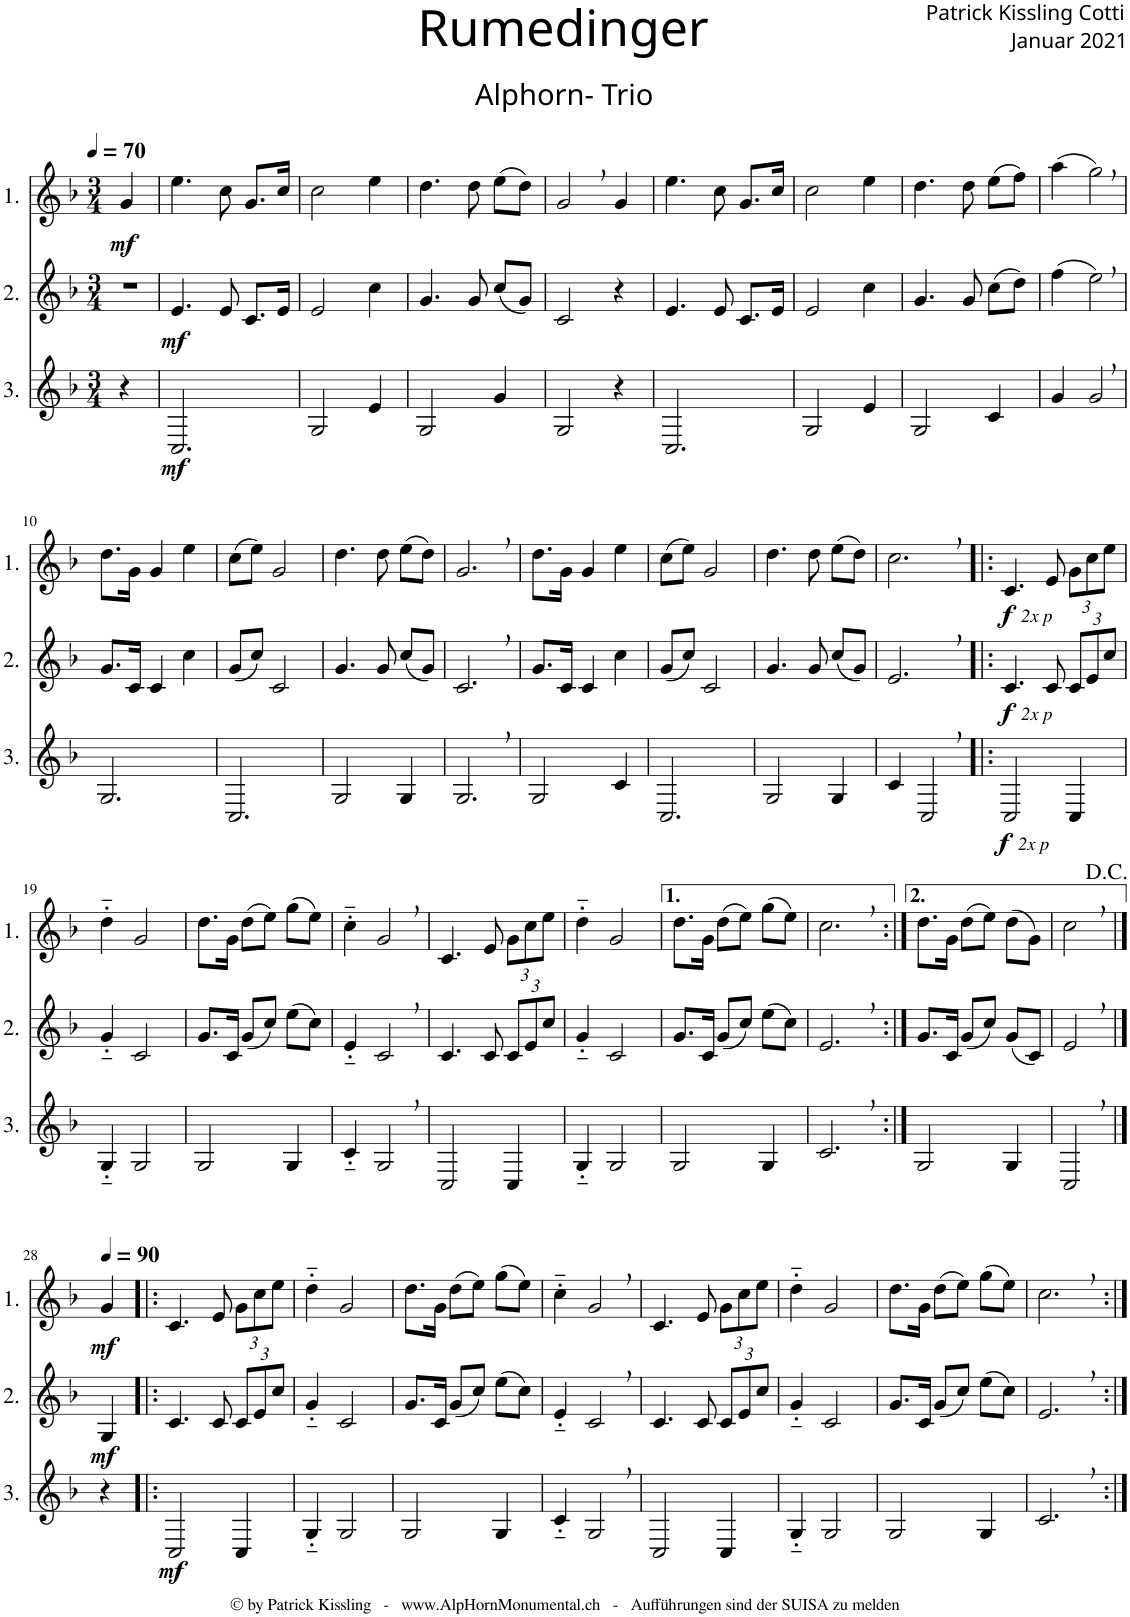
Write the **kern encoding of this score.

**kern	**dynam	**kern	**dynam	**kern	**dynam
*part3	*part3	*part2	*part2	*part1	*part1
*staff3	*staff3	*staff2	*staff2	*staff1	*staff1
*I"3.	*	*I"2.	*	*I"1.	*
*clefG2	*	*clefG2	*	*clefG2	*
*Trd4c7	*	*Trd4c7	*	*Trd4c7	*
*k[b-]	*	*k[b-]	*	*k[b-]	*
*M3/4	*	*M3/4	*	*M3/4	*
*MM70	*	*MM70	*	*MM70	*
=1	=1	=1	=1	=1	=1
!	!	!	!	!	!LO:DY:b
4r	.	2.r	.	4g/	mf
2ryy	.	.	.	2ryy	.
=2	=2	=2	=2	=2	=2
!	!LO:DY:b	!	!LO:DY:b	!	!
2.C/	mf	4.e/	mf	4.ee\	.
.	.	8e/	.	8cc\	.
.	.	8.c/L	.	8.g/L	.
.	.	16e/Jk	.	16cc/Jk	.
=3	=3	=3	=3	=3	=3
2G/	.	2e/	.	2cc\	.
4e/	.	4cc\	.	4ee\	.
=4	=4	=4	=4	=4	=4
2G/	.	4.g/	.	4.dd\	.
.	.	8g/	.	8dd\	.
4g/	.	(8cc/L	.	(8ee\L	.
.	.	8g/J)	.	8dd\J)	.
=5	=5	=5	=5	=5	=5
2G/	.	2c/	.	2g,/	.
4r	.	4r	.	4g/	.
=6	=6	=6	=6	=6	=6
2.C/	.	4.e/	.	4.ee\	.
.	.	8e/	.	8cc\	.
.	.	8.c/L	.	8.g/L	.
.	.	16e/Jk	.	16cc/Jk	.
=7	=7	=7	=7	=7	=7
2G/	.	2e/	.	2cc\	.
4e/	.	4cc\	.	4ee\	.
=8	=8	=8	=8	=8	=8
2G/	.	4.g/	.	4.dd\	.
.	.	8g/	.	8dd\	.
4c/	.	(8cc\L	.	(8ee\L	.
.	.	8dd\J)	.	8ff\J)	.
=9	=9	=9	=9	=9	=9
4g/	.	(4ff\	.	(4aa\	.
2g,/	.	2ee,\)	.	2gg\)	.
!!LO:LB:g=z
=10	=10	=10	=10	=10	=10
2.G/	.	8.g/L	.	8.dd\L	.
.	.	16c/Jk	.	16g\Jk	.
.	.	4c/	.	4g/	.
.	.	4cc\	.	4ee\	.
=11	=11	=11	=11	=11	=11
2.C/	.	(8g/L	.	(8cc\L	.
.	.	8cc/J)	.	8ee\J)	.
.	.	2c/	.	2g/	.
=12	=12	=12	=12	=12	=12
2G/	.	4.g/	.	4.dd\	.
.	.	8g/	.	8dd\	.
4G/	.	(8cc/L	.	(8ee\L	.
.	.	8g/J)	.	8dd\J)	.
=13	=13	=13	=13	=13	=13
2.G,/	.	2.c,/	.	2.g,/	.
=14	=14	=14	=14	=14	=14
2G/	.	8.g/L	.	8.dd\L	.
.	.	16c/Jk	.	16g\Jk	.
.	.	4c/	.	4g/	.
4c/	.	4cc\	.	4ee\	.
=15	=15	=15	=15	=15	=15
2.C/	.	(8g/L	.	(8cc\L	.
.	.	8cc/J)	.	8ee\J)	.
.	.	2c/	.	2g/	.
=16	=16	=16	=16	=16	=16
2G/	.	4.g/	.	4.dd\	.
.	.	8g/	.	8dd\	.
4G/	.	(8cc/L	.	(8ee\L	.
.	.	8g/J)	.	8dd\J)	.
=17	=17	=17	=17	=17	=17
4c/	.	2.e,/	.	2.cc,\	.
2C,/	.	.	.	.	.
=18!|:	=18!|:	=18!|:	=18!|:	=18!|:	=18!|:
!	!LO:DY:b	!	!	!	!
!	!LO:DY:n=1:b	!	!LO:DY:b	!	!
!	!	!	!LO:DY:n=1:b	!	!LO:DY:b
!	!	!	!	!	!LO:DY:n=1:b
2C/	f other-dynamics	4.c/	f other-dynamics	4.c/	f other-dynamics
.	.	8c/	.	8e/	.
*	*	*Xbrackettup	*	*Xbrackettup	*
4C/	.	12c/L	.	12g\L	.
.	.	12e/	.	12cc\	.
.	.	12cc/J	.	12ee\J	.
!!LO:LB:g=z
=19	=19	=19	=19	=19	=19
4G'~/	.	4g'~/	.	4dd'~\	.
2G/	.	2c/	.	2g/	.
=20	=20	=20	=20	=20	=20
2G/	.	8.g/L	.	8.dd\L	.
.	.	16c/Jk	.	16g\Jk	.
.	.	(8g/L	.	(8dd\L	.
.	.	8cc/J)	.	8ee\J)	.
4G/	.	(8ee\L	.	(8gg\L	.
.	.	8cc\J)	.	8ee\J)	.
=21	=21	=21	=21	=21	=21
4c'~/	.	4e'~/	.	4cc'~\	.
2G,/	.	2c,/	.	2g,/	.
=22	=22	=22	=22	=22	=22
2C/	.	4.c/	.	4.c/	.
.	.	8c/	.	8e/	.
4C/	.	12c/L	.	12g\L	.
.	.	12e/	.	12cc\	.
.	.	12cc/J	.	12ee\J	.
=23	=23	=23	=23	=23	=23
4G'~/	.	4g'~/	.	4dd'~\	.
2G/	.	2c/	.	2g/	.
=24	=24	=24	=24	=24	=24
2G/	.	8.g/L	.	8.dd\L	.
.	.	16c/Jk	.	16g\Jk	.
.	.	(8g/L	.	(8dd\L	.
.	.	8cc/J)	.	8ee\J)	.
4G/	.	(8ee\L	.	(8gg\L	.
.	.	8cc\J)	.	8ee\J)	.
=25	=25	=25	=25	=25	=25
2.c,/	.	2.e,/	.	2.cc,\	.
=26:|!	=26:|!	=26:|!	=26:|!	=26:|!	=26:|!
2G/	.	8.g/L	.	8.dd\L	.
.	.	16c/Jk	.	16g\Jk	.
.	.	(8g/L	.	(8dd\L	.
.	.	8cc/J)	.	8ee\J)	.
4G/	.	(8g/L	.	(8dd\L	.
.	.	8c/J)	.	8g\J)	.
=27	=27	=27	=27	=27	=27
2C,/	.	2e,/	.	2cc,\	.
!!LO:LB:g=z
==28	==28	==28	==28	==28	==28
*	*	*	*	*MM90	*
!	!	!	!LO:DY:b	!	!LO:DY:b
4r	.	4G/	mf	4g/	mf
=29!|:	=29!|:	=29!|:	=29!|:	=29!|:	=29!|:
!	!LO:DY:b	!	!	!	!
2C/	mf	4.c/	.	4.c/	.
.	.	8c/	.	8e/	.
4C/	.	12c/L	.	12g\L	.
.	.	12e/	.	12cc\	.
.	.	12cc/J	.	12ee\J	.
=30	=30	=30	=30	=30	=30
4G'~/	.	4g'~/	.	4dd'~\	.
2G/	.	2c/	.	2g/	.
=31	=31	=31	=31	=31	=31
2G/	.	8.g/L	.	8.dd\L	.
.	.	16c/Jk	.	16g\Jk	.
.	.	(8g/L	.	(8dd\L	.
.	.	8cc/J)	.	8ee\J)	.
4G/	.	(8ee\L	.	(8gg\L	.
.	.	8cc\J)	.	8ee\J)	.
=32	=32	=32	=32	=32	=32
4c'~/	.	4e'~/	.	4cc'~\	.
2G,/	.	2c,/	.	2g,/	.
=33	=33	=33	=33	=33	=33
2C/	.	4.c/	.	4.c/	.
.	.	8c/	.	8e/	.
4C/	.	12c/L	.	12g\L	.
.	.	12e/	.	12cc\	.
.	.	12cc/J	.	12ee\J	.
=34	=34	=34	=34	=34	=34
4G'~/	.	4g'~/	.	4dd'~\	.
2G/	.	2c/	.	2g/	.
=35	=35	=35	=35	=35	=35
2G/	.	8.g/L	.	8.dd\L	.
.	.	16c/Jk	.	16g\Jk	.
.	.	(8g/L	.	(8dd\L	.
.	.	8cc/J)	.	8ee\J)	.
4G/	.	(8ee\L	.	(8gg\L	.
.	.	8cc\J)	.	8ee\J)	.
=36	=36	=36	=36	=36	=36
2.c,/	.	2.e,/	.	2.cc,\	.
=:|!	=:|!	=:|!	=:|!	=:|!	=:|!
*-	*-	*-	*-	*-	*-
